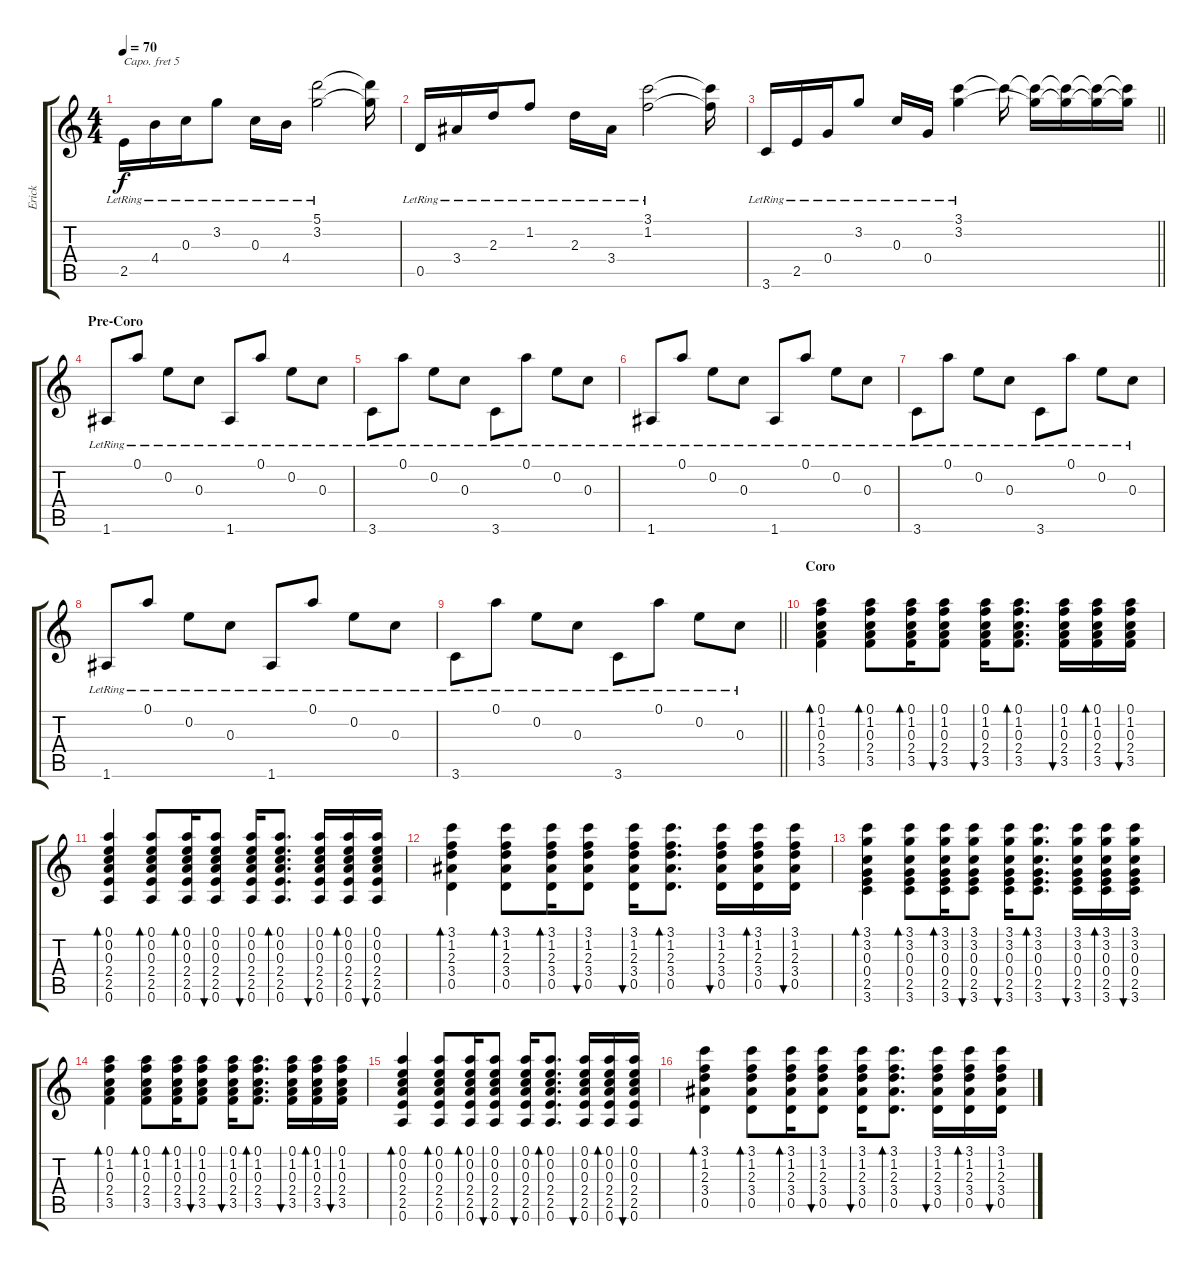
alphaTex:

\track ("Erick" "Erick") {instrument acousticguitarsteel}
\staff {score tabs}
\capo 5
\tuning (E4 B3 G3 D3 A2 E2) {hide}
\ts (4 4)
\tempo 70
\clef g2
\ks c
2.5{lr}.16{dy f} 4.4{lr}.16 0.3{lr}.16 3.2{lr}.8 0.3{lr}.16 4.4{lr}.16 (5.1{lr} 3.2{lr}).2 (5.1{t} 3.2{t}).16 |
0.5{lr}.16 3.4{lr}.16 2.3{lr}.16 1.2{lr}.8 2.3{lr}.16 3.4{lr}.16 (3.1{lr} 1.2{lr}).2 (3.1{t} 1.2{t}).16 |
\barLineRight lightlight
3.6{lr}.16 2.5{lr}.16 0.4{lr}.16 3.2{lr}.8 0.3{lr}.16 0.4{lr}.16 (3.1{lr} 3.2{lr}).4 3.1{t}.16 (3.1{t} 3.2{t}).16 (3.1{t} 3.2{t}).16 (3.1{t} 3.2{t}).16 (3.1{t} 3.2{t}).16 |
\section ("" "Pre-Coro")
1.6{lr}.8 0.1{lr}.8 0.2{lr}.8 0.3{lr}.8 1.6{lr}.8 0.1{lr}.8 0.2{lr}.8 0.3{lr}.8 |
3.6{lr}.8 0.1{lr}.8 0.2{lr}.8 0.3{lr}.8 3.6{lr}.8 0.1{lr}.8 0.2{lr}.8 0.3{lr}.8 |
1.6{lr}.8 0.1{lr}.8 0.2{lr}.8 0.3{lr}.8 1.6{lr}.8 0.1{lr}.8 0.2{lr}.8 0.3{lr}.8 |
3.6{lr}.8 0.1{lr}.8 0.2{lr}.8 0.3{lr}.8 3.6{lr}.8 0.1{lr}.8 0.2{lr}.8 0.3{lr}.8 |
1.6{lr}.8 0.1{lr}.8 0.2{lr}.8 0.3{lr}.8 1.6{lr}.8 0.1{lr}.8 0.2{lr}.8 0.3{lr}.8 |
\barLineRight lightlight
3.6{lr}.8 0.1{lr}.8 0.2{lr}.8 0.3{lr}.8 3.6{lr}.8 0.1{lr}.8 0.2{lr}.8 0.3{lr}.8 |
\section ("" "Coro")
(0.1 1.2 0.3 2.4 3.5).4{bd 30} (0.1 1.2 0.3 2.4 3.5).8{bd 30} (0.1 1.2 0.3 2.4 3.5).16{bd 30} (0.1 1.2 0.3 2.4 3.5).8{bu 30} (0.1 1.2 0.3 2.4 3.5).16{bu 30} (0.1 1.2 0.3 2.4 3.5).8{d bd 30} (0.1 1.2 0.3 2.4 3.5).16{bu 30} (0.1 1.2 0.3 2.4 3.5).16{bd 30} (0.1 1.2 0.3 2.4 3.5).16{bu 30} |
(0.1 0.2 0.3 2.4 2.5 0.6).4{bd 30} (0.1 0.2 0.3 2.4 2.5 0.6).8{bd 30} (0.1 0.2 0.3 2.4 2.5 0.6).16{bd 30} (0.1 0.2 0.3 2.4 2.5 0.6).8{bu 30} (0.1 0.2 0.3 2.4 2.5 0.6).16{bu 30} (0.1 0.2 0.3 2.4 2.5 0.6).8{d bd 30} (0.1 0.2 0.3 2.4 2.5 0.6).16{bu 30} (0.1 0.2 0.3 2.4 2.5 0.6).16{bd 30} (0.1 0.2 0.3 2.4 2.5 0.6).16{bu 30} |
(3.1 1.2 2.3 3.4 0.5).4{bd 30} (3.1 1.2 2.3 3.4 0.5).8{bd 30} (3.1 1.2 2.3 3.4 0.5).16{bd 30} (3.1 1.2 2.3 3.4 0.5).8{bu 30} (3.1 1.2 2.3 3.4 0.5).16{bu 30} (3.1 1.2 2.3 3.4 0.5).8{d bd 30} (3.1 1.2 2.3 3.4 0.5).16{bu 30} (3.1 1.2 2.3 3.4 0.5).16{bd 30} (3.1 1.2 2.3 3.4 0.5).16{bu 30} |
(3.1 3.2 0.3 0.4 2.5 3.6).4{bd 30} (3.1 3.2 0.3 0.4 2.5 3.6).8{bd 30} (3.1 3.2 0.3 0.4 2.5 3.6).16{bd 30} (3.1 3.2 0.3 0.4 2.5 3.6).8{bu 30} (3.1 3.2 0.3 0.4 2.5 3.6).16{bu 30} (3.1 3.2 0.3 0.4 2.5 3.6).8{d bd 30} (3.1 3.2 0.3 0.4 2.5 3.6).16{bu 30} (3.1 3.2 0.3 0.4 2.5 3.6).16{bd 30} (3.1 3.2 0.3 0.4 2.5 3.6).16{bu 30} |
(0.1 1.2 0.3 2.4 3.5).4{bd 30} (0.1 1.2 0.3 2.4 3.5).8{bd 30} (0.1 1.2 0.3 2.4 3.5).16{bd 30} (0.1 1.2 0.3 2.4 3.5).8{bu 30} (0.1 1.2 0.3 2.4 3.5).16{bu 30} (0.1 1.2 0.3 2.4 3.5).8{d bd 30} (0.1 1.2 0.3 2.4 3.5).16{bu 30} (0.1 1.2 0.3 2.4 3.5).16{bd 30} (0.1 1.2 0.3 2.4 3.5).16{bu 30} |
(0.1 0.2 0.3 2.4 2.5 0.6).4{bd 30} (0.1 0.2 0.3 2.4 2.5 0.6).8{bd 30} (0.1 0.2 0.3 2.4 2.5 0.6).16{bd 30} (0.1 0.2 0.3 2.4 2.5 0.6).8{bu 30} (0.1 0.2 0.3 2.4 2.5 0.6).16{bu 30} (0.1 0.2 0.3 2.4 2.5 0.6).8{d bd 30} (0.1 0.2 0.3 2.4 2.5 0.6).16{bu 30} (0.1 0.2 0.3 2.4 2.5 0.6).16{bd 30} (0.1 0.2 0.3 2.4 2.5 0.6).16{bu 30} |
(3.1 1.2 2.3 3.4 0.5).4{bd 30} (3.1 1.2 2.3 3.4 0.5).8{bd 30} (3.1 1.2 2.3 3.4 0.5).16{bd 30} (3.1 1.2 2.3 3.4 0.5).8{bu 30} (3.1 1.2 2.3 3.4 0.5).16{bu 30} (3.1 1.2 2.3 3.4 0.5).8{d bd 30} (3.1 1.2 2.3 3.4 0.5).16{bu 30} (3.1 1.2 2.3 3.4 0.5).16{bd 30} (3.1 1.2 2.3 3.4 0.5).16{bu 30}
